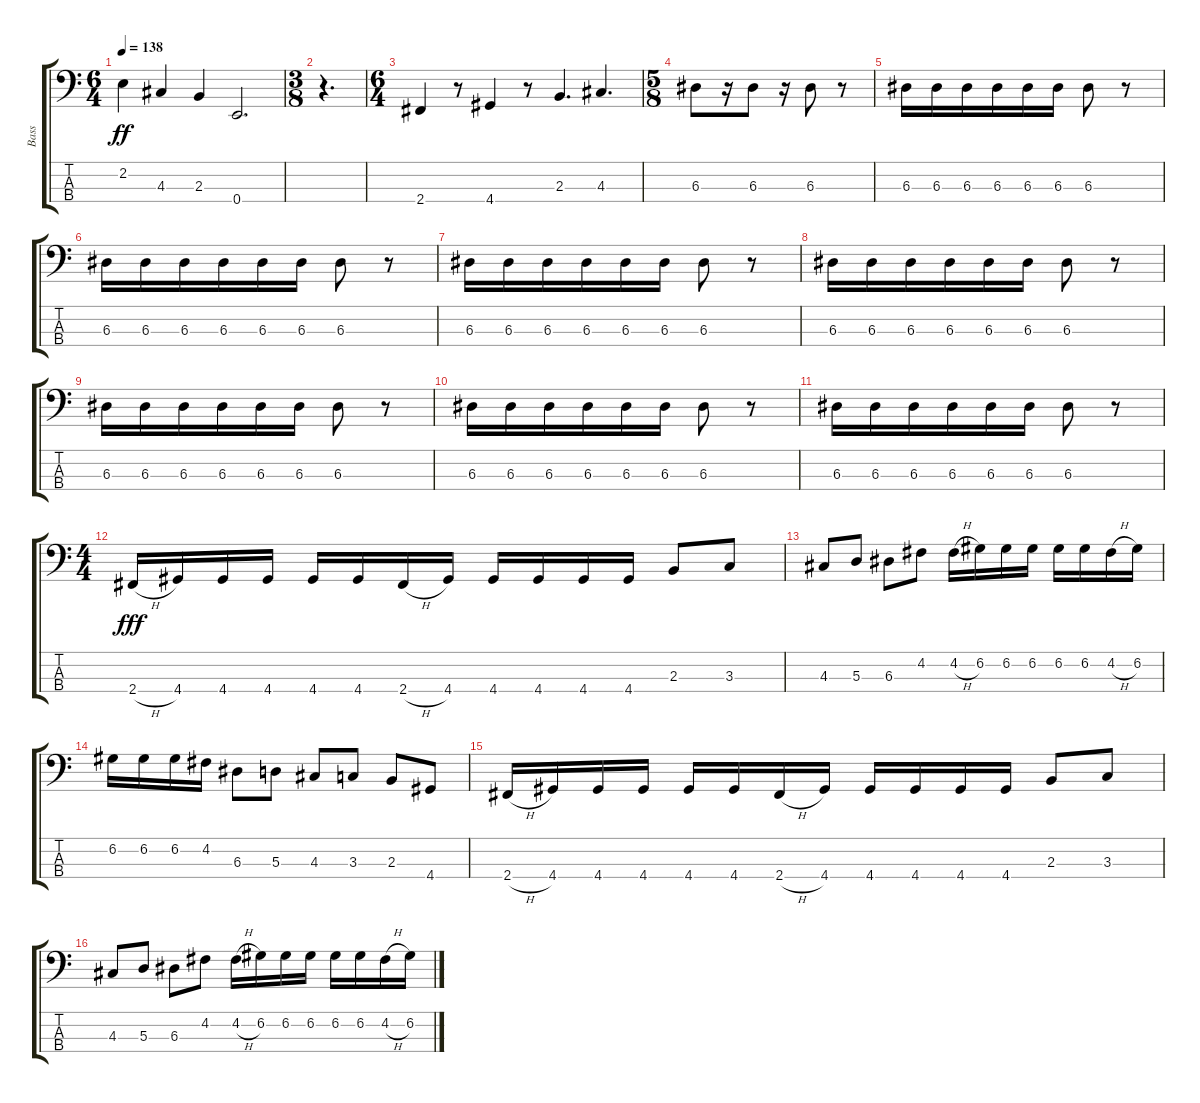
\track ("Bass" "Bass") {instrument fretlessbass}
\staff {score tabs}
\tuning (G2 D2 A1 E1) {hide}
\ts (6 4)
\tempo 138
\clef f4
\ks c
2.2.4{dy ff} 4.3.4 2.3.4 0.4.2{d} |
\ts (3 8)
r.4{d} |
\ts (6 4)
2.4.4 r.8 4.4.4 r.8 2.3.4{d} 4.3.4{d} |
\ts (5 8)
6.3.8 r.16 6.3.8 r.16 6.3.8 r.8 |
6.3.16 6.3.16 6.3.16 6.3.16 6.3.16 6.3.16 6.3.8 r.8 |
6.3.16 6.3.16 6.3.16 6.3.16 6.3.16 6.3.16 6.3.8 r.8 |
6.3.16 6.3.16 6.3.16 6.3.16 6.3.16 6.3.16 6.3.8 r.8 |
6.3.16 6.3.16 6.3.16 6.3.16 6.3.16 6.3.16 6.3.8 r.8 |
6.3.16 6.3.16 6.3.16 6.3.16 6.3.16 6.3.16 6.3.8 r.8 |
6.3.16 6.3.16 6.3.16 6.3.16 6.3.16 6.3.16 6.3.8 r.8 |
6.3.16 6.3.16 6.3.16 6.3.16 6.3.16 6.3.16 6.3.8 r.8 |
\ts (4 4)
2.4{h}.16{dy fff} 4.4.16 4.4.16 4.4.16 4.4.16 4.4.16 2.4{h}.16 4.4.16 4.4.16 4.4.16 4.4.16 4.4.16 2.3.8 3.3.8 |
4.3.8 5.3.8 6.3.8 4.2.8 4.2{h}.16 6.2.16 6.2.16 6.2.16 6.2.16 6.2.16 4.2{h}.16 6.2.16 |
6.2.16 6.2.16 6.2.16 4.2.16 6.3.8 5.3.8 4.3.8 3.3.8 2.3.8 4.4.8 |
2.4{h}.16 4.4.16 4.4.16 4.4.16 4.4.16 4.4.16 2.4{h}.16 4.4.16 4.4.16 4.4.16 4.4.16 4.4.16 2.3.8 3.3.8 |
4.3.8 5.3.8 6.3.8 4.2.8 4.2{h}.16 6.2.16 6.2.16 6.2.16 6.2.16 6.2.16 4.2{h}.16 6.2.16
